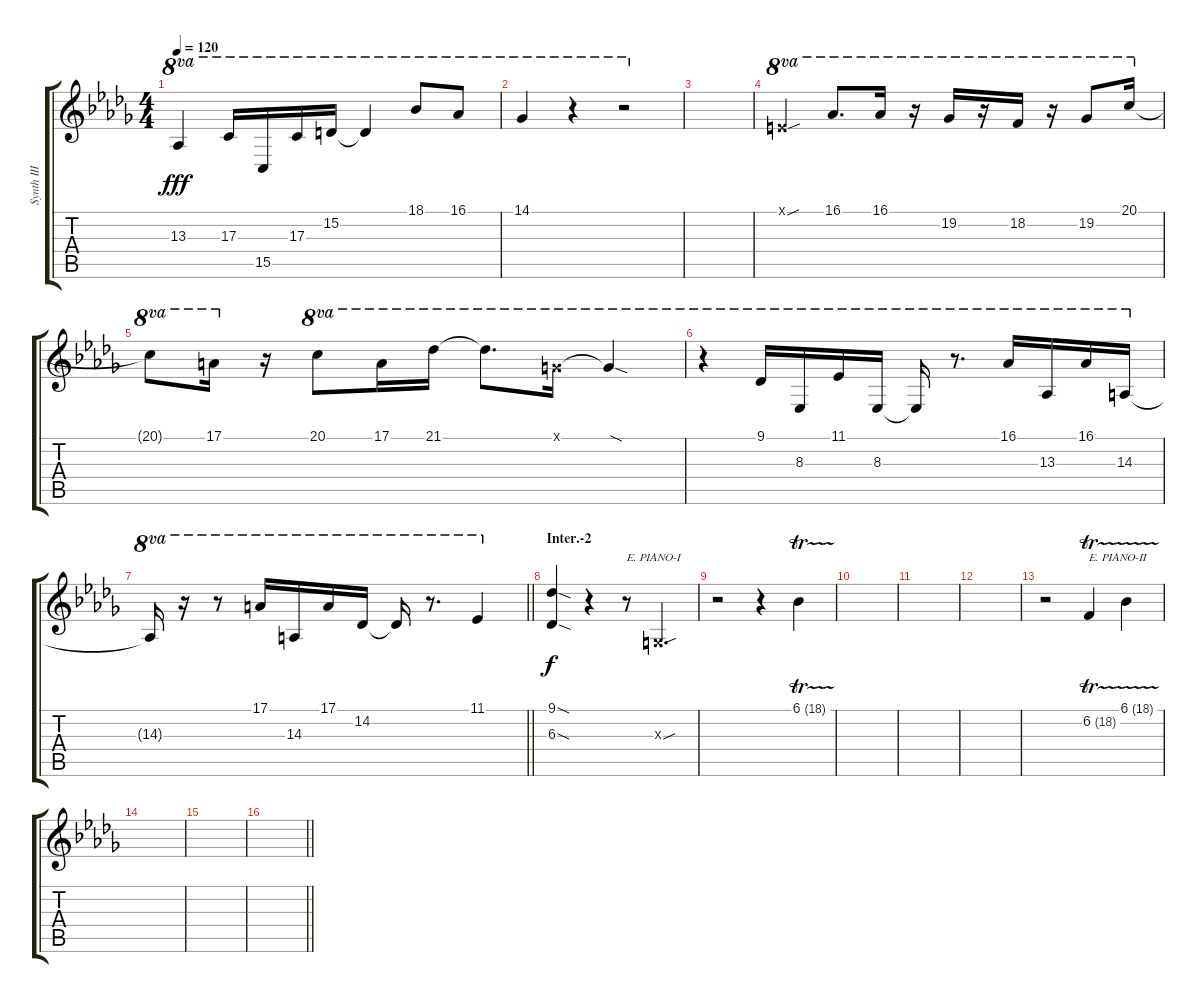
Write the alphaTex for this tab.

\track ("Synth III (Kotobuki Tsumugi)" "Synth III ") {instrument lead5charang}
\staff {score tabs}
\tuning (E4 B3 G3 D3 A2 E2) {hide}
\ts (4 4)
\tempo 120
\clef g2
\ks db
13.3{t}.4{ot 8va dy fff} 17.3.16{ot 8va} 15.5.16{ot 8va} 17.3.16{ot 8va} 15.2.16{ot 8va} 15.2{t}.4{ot 8va} 18.1.8{ot 8va} 16.1.8{ot 8va} |
14.1.4{ot 8va} r.4{ot 8va} r.2{ot 8va} |
|
12.1{sou x}.4{ot 8va} 16.1.8{d ot 8va} 16.1.16{ot 8va} r.16{ot 8va} 19.2.16{ot 8va} r.16{ot 8va} 18.2.16{ot 8va} r.16{ot 8va} 19.2.8{ot 8va} 20.1.16{ot 8va} |
20.1{t}.8{ot 8va} 17.1.16{ot 8va} r.16 20.1.8{ot 8va} 17.1.16{ot 8va} 21.1.16{ot 8va} 21.1{t}.8{d ot 8va} 15.1{x}.16{ot 8va} 15.1{sod t}.4{ot 8va} |
r.4{ot 8va} 9.1.16{ot 8va} 8.3.16{ot 8va} 11.1.16{ot 8va} 8.3.16{ot 8va} 8.3{t}.16{ot 8va} r.8{d ot 8va} 16.1.16{ot 8va} 13.3.16{ot 8va} 16.1.16{ot 8va} 14.3.16{ot 8va} |
\barLineRight lightlight
14.3{t}.16{ot 8va} r.16{ot 8va} r.8{ot 8va} 17.1.16{ot 8va} 14.3.16{ot 8va} 17.1.16{ot 8va} 14.2.16{ot 8va} 14.2{t}.16{ot 8va} r.8{d ot 8va} 11.1.4{ot 8va} |
\section ("" "Inter.-2")
(9.1{sod} 6.3{sod}).4{dy f} r.4 r.8{txt "E. PIANO-I" instrument electricpiano1} 0.3{sou x}.4{d} |
r.2 r.4 6.1{tr (18 64)}.4 |
|
|
|
r.2 6.2{tr (18 64)}.4{txt "E. PIANO-II"} 6.1{tr (18 64)}.4 |
|
|
\barLineRight lightlight
